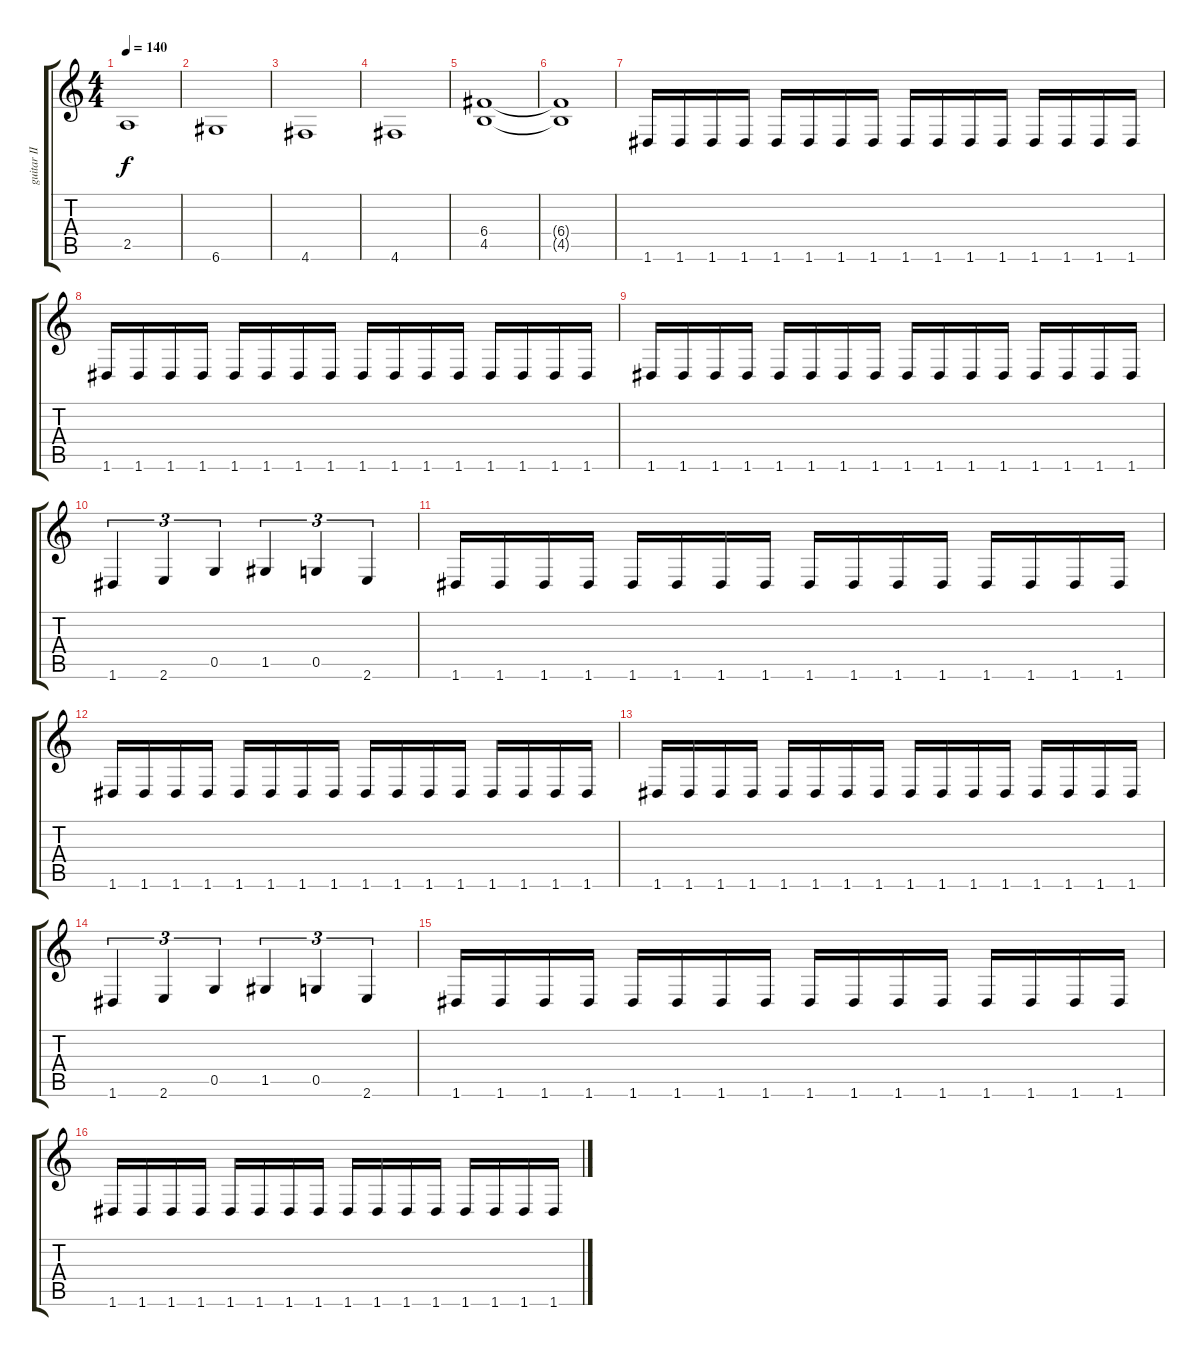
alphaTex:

\track ("guitar II" "guitar II") {instrument distortionguitar}
\staff {score tabs}
\tuning (D4 A3 F3 C3 G2 D2) {hide}
\ts (4 4)
\tempo 140
\clef g2
\ks c
2.5.1{dy f} |
6.6.1 |
4.6.1 |
4.6.1 |
(6.4 4.5).1 |
(6.4{t} 4.5{t}).1 |
1.6.16 1.6.16 1.6.16 1.6.16 1.6.16 1.6.16 1.6.16 1.6.16 1.6.16 1.6.16 1.6.16 1.6.16 1.6.16 1.6.16 1.6.16 1.6.16 |
1.6.16 1.6.16 1.6.16 1.6.16 1.6.16 1.6.16 1.6.16 1.6.16 1.6.16 1.6.16 1.6.16 1.6.16 1.6.16 1.6.16 1.6.16 1.6.16 |
1.6.16 1.6.16 1.6.16 1.6.16 1.6.16 1.6.16 1.6.16 1.6.16 1.6.16 1.6.16 1.6.16 1.6.16 1.6.16 1.6.16 1.6.16 1.6.16 |
1.6.4{tu (3 2)} 2.6.4{tu (3 2)} 0.5.4{tu (3 2)} 1.5.4{tu (3 2)} 0.5.4{tu (3 2)} 2.6.4{tu (3 2)} |
1.6.16 1.6.16 1.6.16 1.6.16 1.6.16 1.6.16 1.6.16 1.6.16 1.6.16 1.6.16 1.6.16 1.6.16 1.6.16 1.6.16 1.6.16 1.6.16 |
1.6.16 1.6.16 1.6.16 1.6.16 1.6.16 1.6.16 1.6.16 1.6.16 1.6.16 1.6.16 1.6.16 1.6.16 1.6.16 1.6.16 1.6.16 1.6.16 |
1.6.16 1.6.16 1.6.16 1.6.16 1.6.16 1.6.16 1.6.16 1.6.16 1.6.16 1.6.16 1.6.16 1.6.16 1.6.16 1.6.16 1.6.16 1.6.16 |
1.6.4{tu (3 2)} 2.6.4{tu (3 2)} 0.5.4{tu (3 2)} 1.5.4{tu (3 2)} 0.5.4{tu (3 2)} 2.6.4{tu (3 2)} |
1.6.16 1.6.16 1.6.16 1.6.16 1.6.16 1.6.16 1.6.16 1.6.16 1.6.16 1.6.16 1.6.16 1.6.16 1.6.16 1.6.16 1.6.16 1.6.16 |
1.6.16 1.6.16 1.6.16 1.6.16 1.6.16 1.6.16 1.6.16 1.6.16 1.6.16 1.6.16 1.6.16 1.6.16 1.6.16 1.6.16 1.6.16 1.6.16
